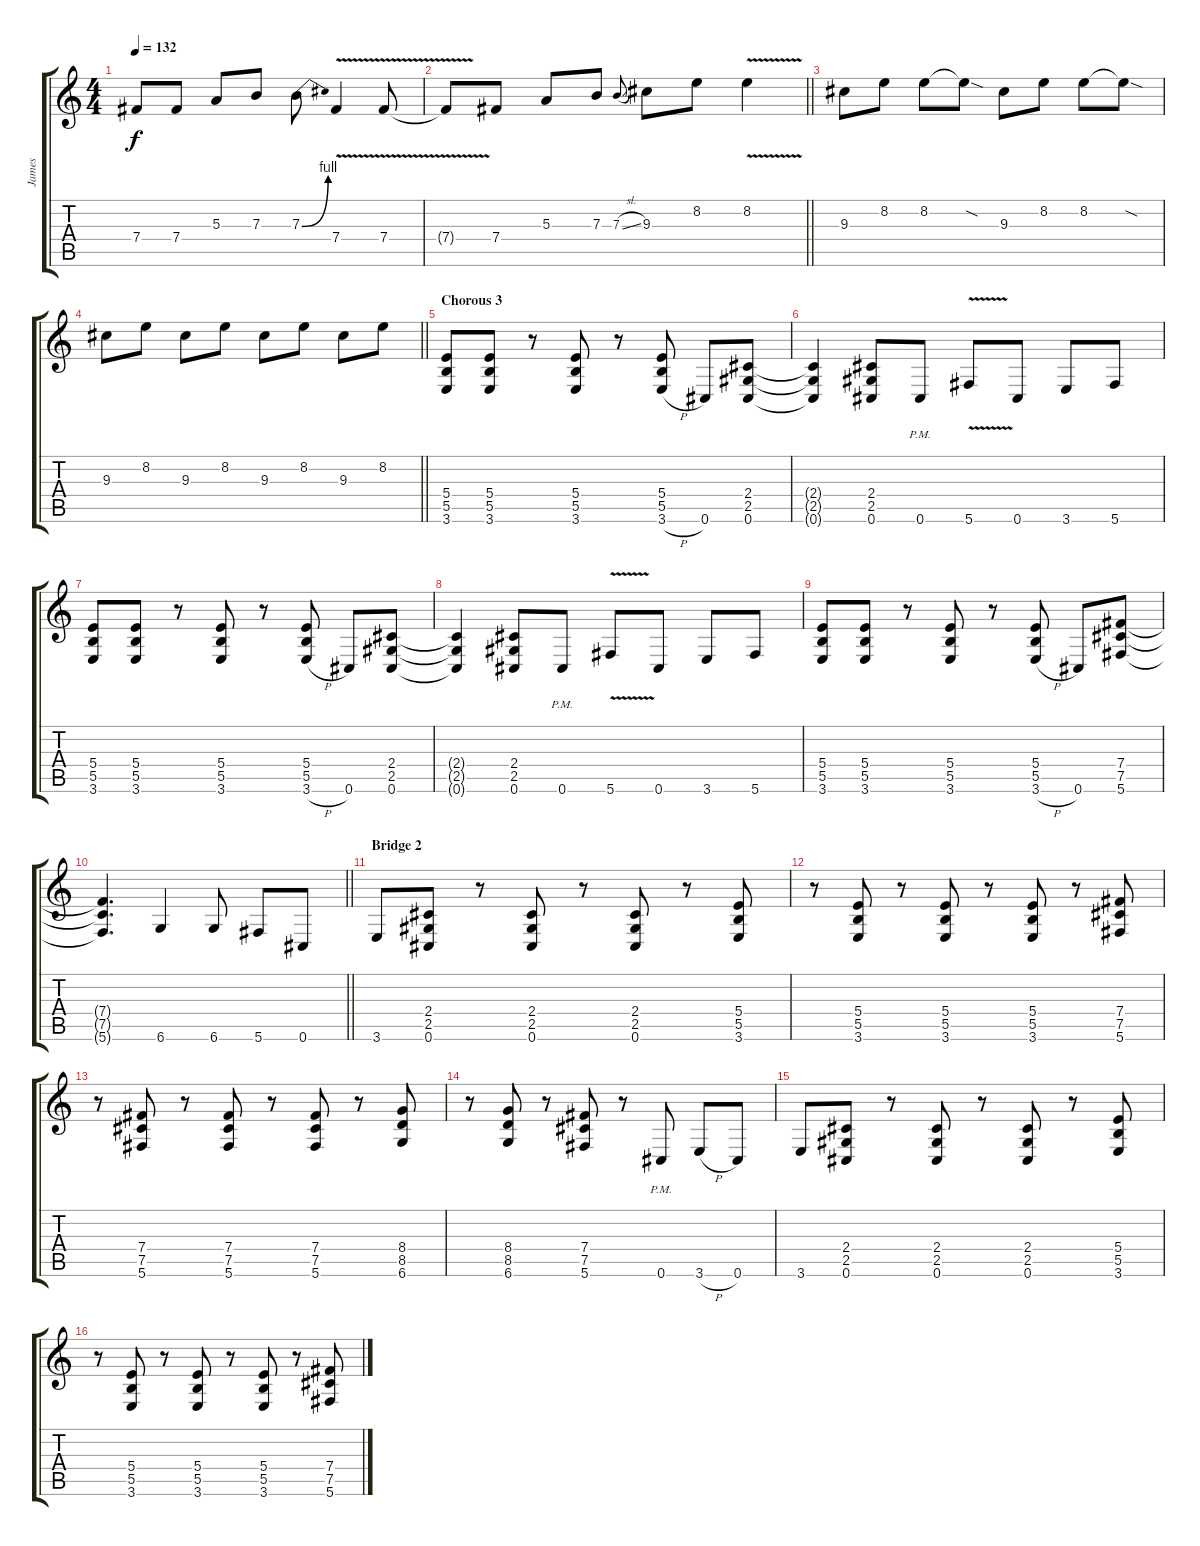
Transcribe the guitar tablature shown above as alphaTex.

\track ("James" "James") {instrument distortionguitar}
\staff {score tabs}
\tuning (Db4 Ab3 E3 B2 Gb2 Db2) {hide}
\ts (4 4)
\tempo 132
\clef g2
\ks c
7.4.8{dy f} 7.4.8 5.3.8 7.3.8 7.3{be (bend 0 0 60 4)}.8 7.4{v}.4 7.4{v}.8 |
\barLineRight lightlight
7.4{t}.8 7.4.8 5.3.8 7.3.8 7.3{sl}.8{gr onbeat} 9.3.8 8.2.8 8.2{v}.4 |
9.3.8 8.2.8 8.2.8 8.2{sod t}.8 9.3.8 8.2.8 8.2.8 8.2{sod t}.8 |
\barLineRight lightlight
9.3.8 8.2.8 9.3.8 8.2.8 9.3.8 8.2.8 9.3.8 8.2.8 |
\section ("" "Chorous 3")
(5.4 5.5 3.6).8 (5.4 5.5 3.6).8 r.8 (5.4 5.5 3.6).8 r.8 (5.4 5.5 3.6{h}).8 0.6.8 (2.4 2.5 0.6).8 |
(2.4{t} 2.5{t} 0.6{t}).4 (2.4 2.5 0.6).8 0.6{pm}.8 5.6{v}.8 0.6.8 3.6.8 5.6.8 |
(5.4 5.5 3.6).8 (5.4 5.5 3.6).8 r.8 (5.4 5.5 3.6).8 r.8 (5.4 5.5 3.6{h}).8 0.6.8 (2.4 2.5 0.6).8 |
(2.4{t} 2.5{t} 0.6{t}).4 (2.4 2.5 0.6).8 0.6{pm}.8 5.6{v}.8 0.6.8 3.6.8 5.6.8 |
(5.4 5.5 3.6).8 (5.4 5.5 3.6).8 r.8 (5.4 5.5 3.6).8 r.8 (5.4 5.5 3.6{h}).8 0.6.8 (7.4 7.5 5.6).8 |
\barLineRight lightlight
(7.4{t} 7.5{t} 5.6{t}).4{d} 6.6.4 6.6.8 5.6.8 0.6.8 |
\section ("" "Bridge 2")
3.6.8 (2.4 2.5 0.6).8 r.8 (2.4 2.5 0.6).8 r.8 (2.4 2.5 0.6).8 r.8 (5.4 5.5 3.6).8 |
r.8 (5.4 5.5 3.6).8 r.8 (5.4 5.5 3.6).8 r.8 (5.4 5.5 3.6).8 r.8 (7.4 7.5 5.6).8 |
r.8 (7.4 7.5 5.6).8 r.8 (7.4 7.5 5.6).8 r.8 (7.4 7.5 5.6).8 r.8 (8.4 8.5 6.6).8 |
r.8 (8.4 8.5 6.6).8 r.8 (7.4 7.5 5.6).8 r.8 0.6{pm}.8 3.6{h}.8 0.6.8 |
3.6.8 (2.4 2.5 0.6).8 r.8 (2.4 2.5 0.6).8 r.8 (2.4 2.5 0.6).8 r.8 (5.4 5.5 3.6).8 |
r.8 (5.4 5.5 3.6).8 r.8 (5.4 5.5 3.6).8 r.8 (5.4 5.5 3.6).8 r.8 (7.4 7.5 5.6).8
